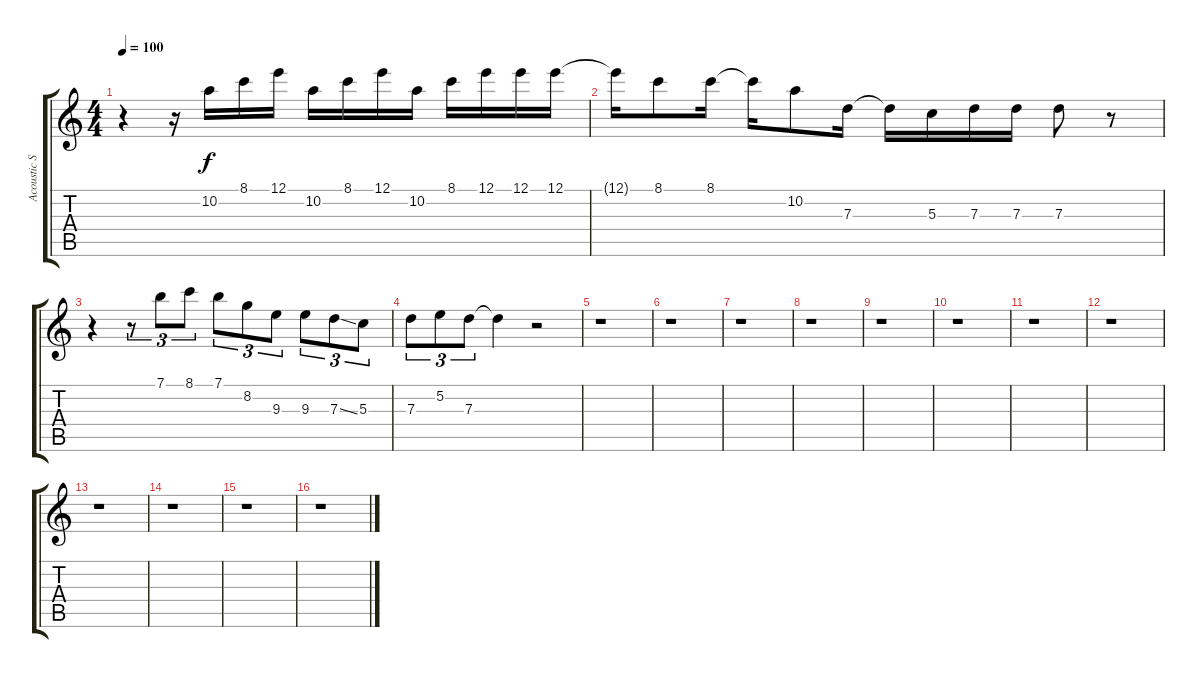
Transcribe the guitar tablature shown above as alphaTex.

\track ("Acoustic Santana" "Acoustic S") {instrument acousticguitarsteel}
\staff {score tabs}
\tuning (E4 B3 G3 D3 A2 E2) {hide}
\ts (4 4)
\tempo 100
\clef g2
\ks c
r.4{dy f} r.16 10.2.16 8.1.16 12.1.16 10.2.16 8.1.16 12.1.16 10.2.16 8.1.16 12.1.16 12.1.16 12.1.16 |
12.1{t}.16 8.1.8 8.1.16 8.1{t}.16 10.2.8 7.3.16 7.3{t}.16 5.3.16 7.3.16 7.3.16 7.3.8 r.8 |
r.4 r.8{tu (3 2)} 7.1.8{tu (3 2)} 8.1.8{tu (3 2)} 7.1.8{tu (3 2)} 8.2.8{tu (3 2)} 9.3.8{tu (3 2)} 9.3.8{tu (3 2)} 7.3{ss}.8{tu (3 2)} 5.3.8{tu (3 2)} |
7.3.8{tu (3 2)} 5.2.8{tu (3 2)} 7.3.8{tu (3 2)} 7.3{t}.4 r.2 |
r.1 |
r.1 |
r.1 |
r.1 |
r.1 |
r.1 |
r.1 |
r.1 |
r.1 |
r.1 |
r.1 |
r.1
